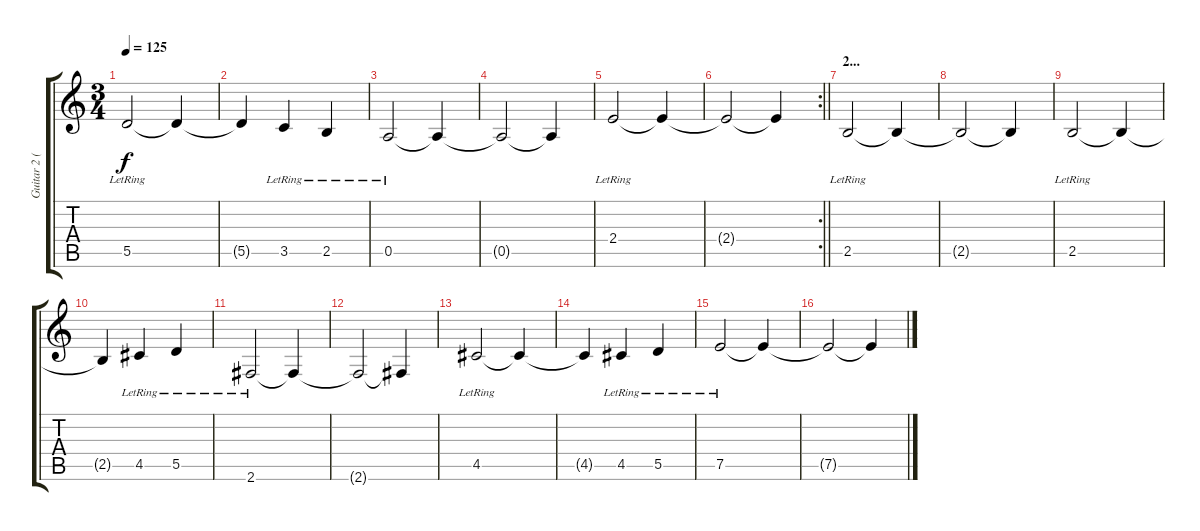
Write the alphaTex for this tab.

\track ("Guitar 2 (mainly bass)" "Guitar 2 (") {instrument acousticguitarnylon}
\staff {score tabs}
\tuning (E4 B3 G3 D3 A2 E2) {hide}
\ts (3 4)
\tempo 125
\clef g2
\ks c
5.5{lr}.2{dy f} 5.5{t}.4 |
5.5{t}.4 3.5{lr}.4 2.5{lr}.4 |
0.5{lr}.2 0.5{t}.4 |
0.5{t}.2 0.5{t}.4 |
2.4{lr}.2 2.4{t}.4 |
\rc 2
\barLineRight lightlight
2.4{t}.2 2.4{t}.4 |
\section ("" "2...")
2.5{lr}.2 2.5{t}.4 |
2.5{t}.2 2.5{t}.4 |
2.5{lr}.2 2.5{t}.4 |
2.5{t}.4 4.5{lr}.4 5.5{lr}.4 |
2.6{lr}.2 2.6{t}.4 |
2.6{t}.2 2.6{t}.4 |
4.5{lr}.2 4.5{t}.4 |
4.5{t}.4 4.5{lr}.4 5.5{lr}.4 |
7.5{lr}.2 7.5{t}.4 |
7.5{t}.2 7.5{t}.4
